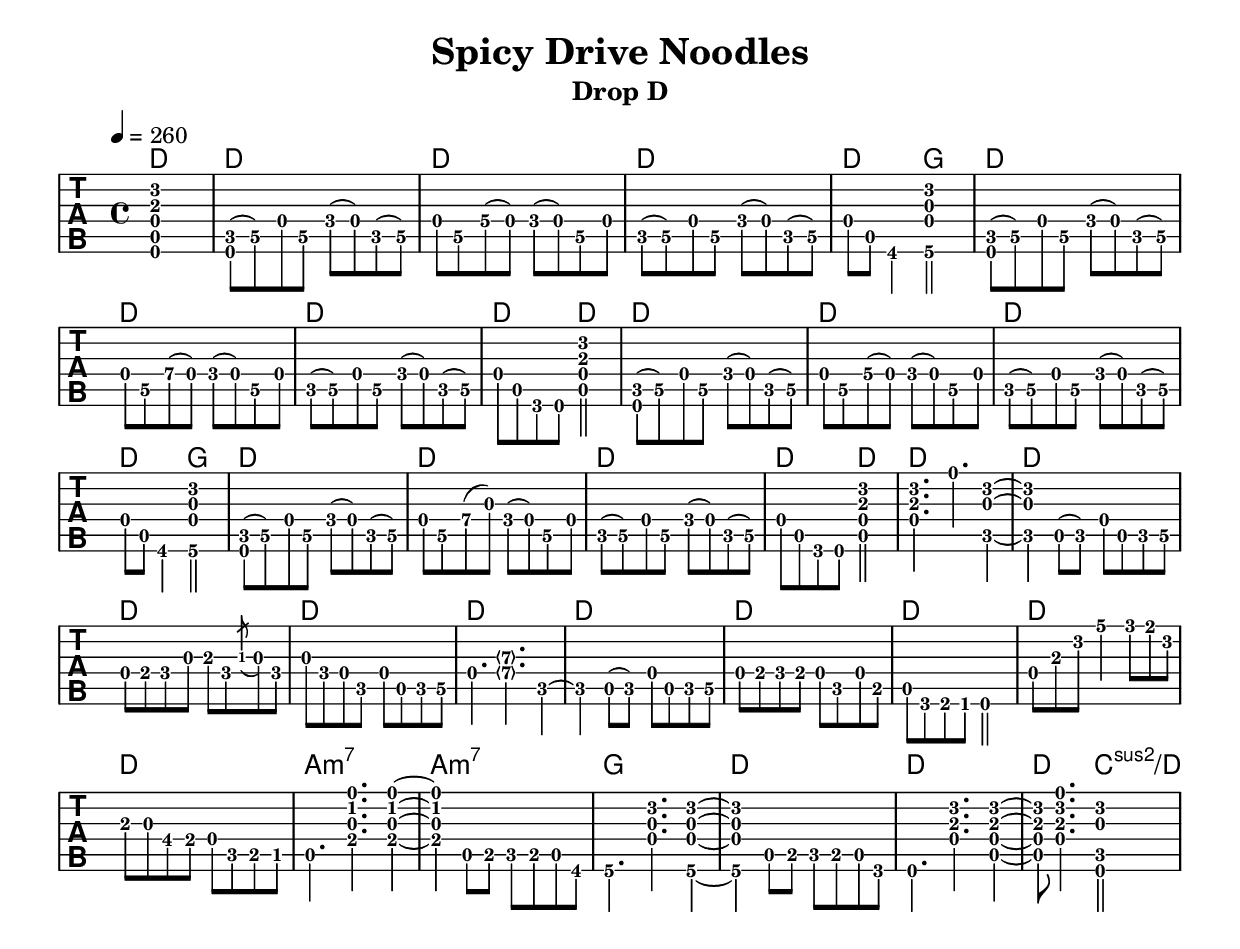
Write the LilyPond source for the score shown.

%
%
%
\version "2.23.2"
\include "english.ly"
\include "articulate.ly"
\header {
  title = "Spicy Drive Noodles"
  subtitle = "Drop D"
  composer = ""
}

\layout {
  \context {
    \Score
    \omit BarNumber

  }
  indent = 0.0
  \override Voice.StringNumber.stencil = ##f
}

\include "predefined-guitar-fretboards.ly"

chord_music = {
  \time 4/4
  \chordmode  {
    d1 
    d1 d d d2 g2 
    d1 d d d2 d2 
    d1 d d d2 g2
    d1 d d d2 d2
    d1 d d d d
    d1 d d d d a:m7 a:m7
    g d d d2 c:sus2/d
  }
}

music = {
  \clef moderntab
  \key d \major
  \time 4/4
  \stemDown
  \relative c' {
    \override Score.RehearsalMark.stencil =
    #(make-stencil-boxer 0.15 0.3 ly:text-interface::print)
    %   \mark \default
    \override Beam.concaveness = #10000
    \set TabStaff.minimumFret = #0

    <d,,\6 a'\5 d\4 a'\3 d\2>1 |
    <d c'>8( d'\5) d d\5 f( d) c( d\5) |
    d8 d\5 g\4( d) f( d) d\5 d |
    c8( d\5) d d\5 f( d) c( d\5) |
    d8 a fs4 <g d' g d'>2 |
    <d c'>8( d'\5) d d\5 f( d) c( d\5) |
    d8 d\5 a'\4( d,) f( d) d\5 d |
    c8( d\5) d d\5 f( d) c( d\5) |
    d8 a f d <a'\5 d\4 a'\3 d\2>2 |
    <d, c'>8( d'\5) d d\5 f( d) c( d\5) |
    d8 d\5 g\4( d) f( d) d\5 d |
    c8( d\5) d d\5 f( d) c( d\5) |
    d8 a fs4 <g d' g d'>2 |
    <d c'>8( d'\5) d d\5 f( d) c( d\5) |
    d8 d\5 a'\4( g) f( d) d\5 d |
    c8( d\5) d d\5 f( d) c( d\5) |
    d8 a f d <a'\5 d\4 a'\3 d\2>2 |
    <d a' d>4. e'4. <c, g' d'>4 ~ | <c g' d'>4
    a8( c) d a c d\5 |
    d8 e f g a f \acciaccatura gs g f |
    g f d c d a c d\5 
    d4. \harmonicsOn <a'\4 d\3>4. \harmonicsOff c,4 ~ | 
    c4 a8( c) d a c d\5 |
    d e f e d c d b | 
    a f e ef d2 |
    d'8 a 'd a'4 g8 fs d |
    a g fs e d c b bf | 
    a4. <e' g c e>4. <e g c e>4 ~ |
    <e g c e>4 a,8 b c b a fs |
    g4. <d' g d'>4. <g, d' g d'>4 ~ <g d' g d'>4
    a8 b c b a f
    d4. <d' a' d>4. <a d a' d>4 ~ <a d a' d>8 <d a' d e>4. <d, c' g' d'>2 
  }
}


<<
  \new ChordNames {
    \chord_music
  }

  \new TabStaff  {
    \tabFullNotation
    \set TabStaff.stringTunings = #guitar-drop-d-tuning
    \clef moderntab
        \tempo  4 = 260 

    \music
  }
>>

\score {
  \new Staff \with {midiInstrument = "acoustic guitar (nylon)"}
  \unfoldRepeats \articulate
  \music
  \midi {
    \tempo 4 = 260
  }
}


